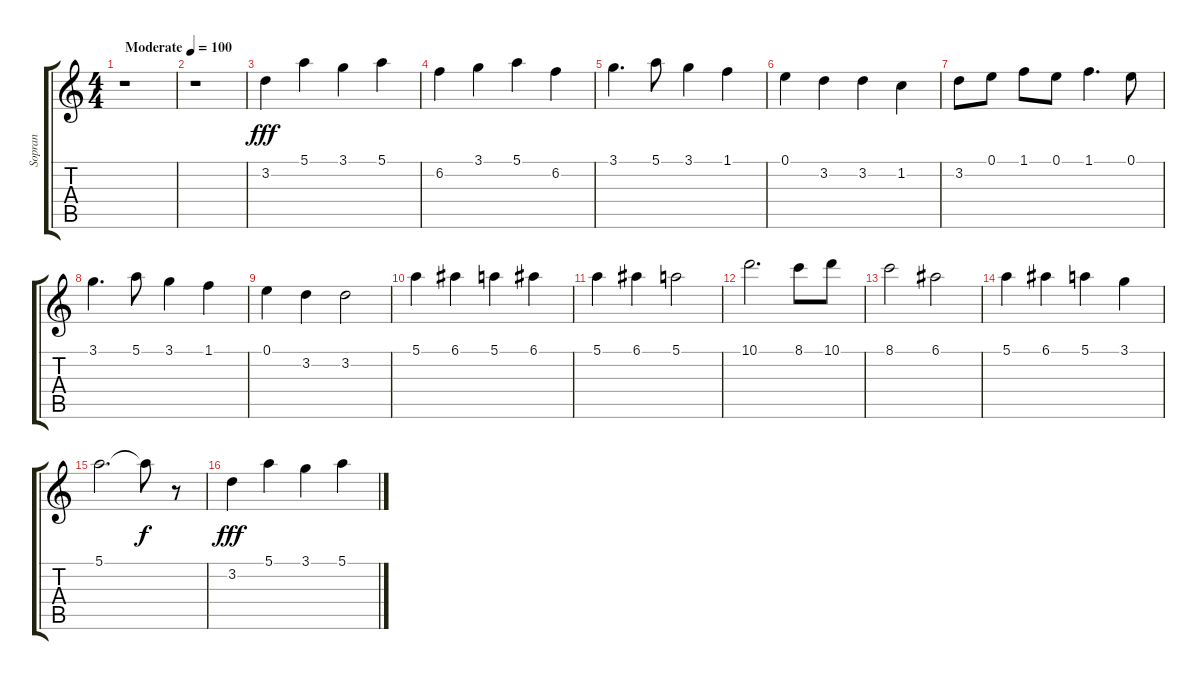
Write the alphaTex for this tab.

\track ("Sopran" "Sopran") {instrument acousticguitarsteel}
\staff {score tabs}
\tuning (E4 B3 G3 D3 A2 E2) {hide}
\ts (4 4)
\tempo (100 "Moderate")
\clef g2
\ks c
r.1{dy fff instrument acousticguitarsteel} |
r.1 |
3.2.4 5.1.4 3.1.4 5.1.4 |
6.2.4 3.1.4 5.1.4 6.2.4 |
3.1.4{d} 5.1.8 3.1.4 1.1.4 |
0.1.4 3.2.4 3.2.4 1.2.4 |
3.2.8 0.1.8 1.1.8 0.1.8 1.1.4{d} 0.1.8 |
3.1.4{d} 5.1.8 3.1.4 1.1.4 |
0.1.4 3.2.4 3.2.2 |
5.1.4 6.1.4 5.1.4 6.1.4 |
5.1.4 6.1.4 5.1.2 |
10.1.2{d} 8.1.8 10.1.8 |
8.1.2 6.1.2 |
5.1.4 6.1.4 5.1.4 3.1.4 |
5.1.2{d} 5.1{t}.8{dy f} r.8 |
3.2.4{dy fff} 5.1.4 3.1.4 5.1.4
